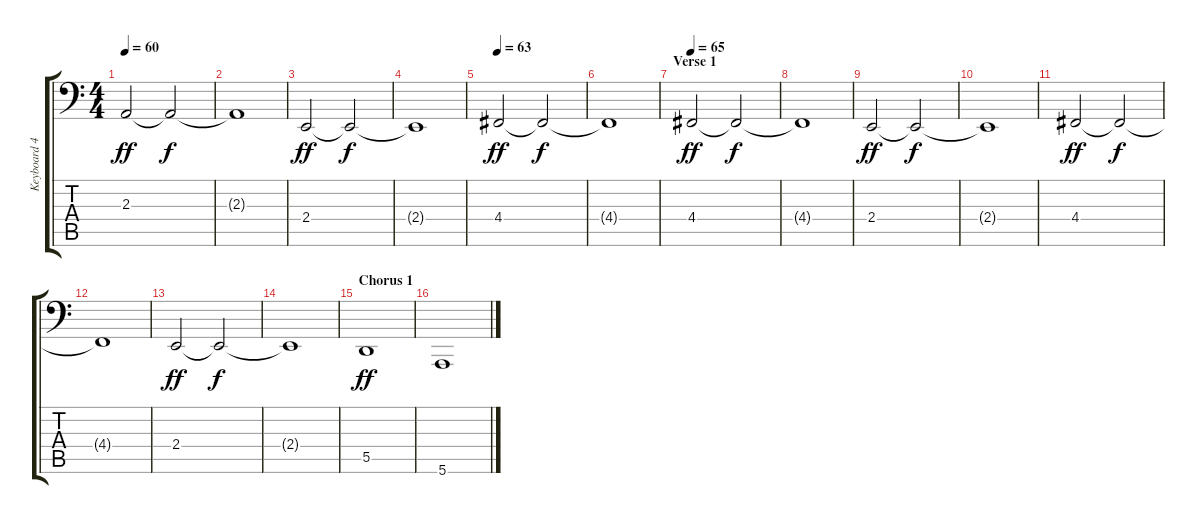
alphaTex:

\track ("Keyboard 4 (Rick)" "Keyboard 4") {instrument stringensemble1}
\staff {score tabs}
\tuning (E3 B2 G2 D2 A1 E1) {hide}
\ts (4 4)
\tempo 60
\clef f4
\ks c
2.3.2{dy ff volume 12} 2.3{t}.2{dy f volume 0} |
2.3{t}.1 |
2.4.2{dy ff volume 12} 2.4{t}.2{dy f volume 0} |
2.4{t}.1 |
\tempo 63
4.4.2{dy ff volume 12} 4.4{t}.2{dy f volume 0} |
4.4{t}.1 |
\section ("" "Verse 1")
\tempo 65
4.4.2{dy ff volume 12} 4.4{t}.2{dy f volume 0} |
4.4{t}.1 |
2.4.2{dy ff volume 12} 2.4{t}.2{dy f volume 0} |
2.4{t}.1 |
4.4.2{dy ff volume 12} 4.4{t}.2{dy f volume 0} |
4.4{t}.1 |
2.4.2{dy ff volume 12} 2.4{t}.2{dy f volume 0} |
2.4{t}.1 |
\section ("" "Chorus 1")
5.5.1{dy ff volume 12} |
5.6.1
